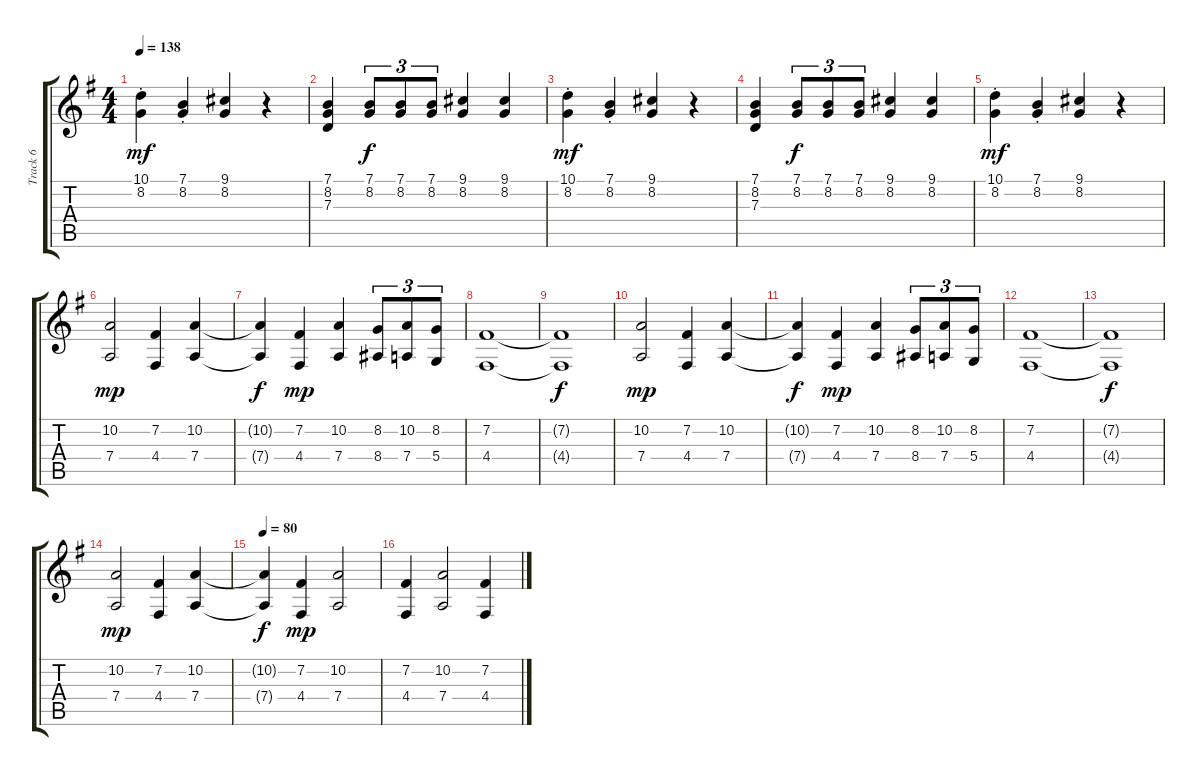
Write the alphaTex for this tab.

\track ("Track 6" "Track 6") {instrument acousticgrandpiano}
\staff {score tabs}
\tuning (E4 B3 G3 D3 A2 E2) {hide}
\ts (4 4)
\tempo 138
\clef g2
\ks g
(10.1{st} 8.2{st}).4{dy mf} (7.1{st} 8.2{st}).4 (9.1 8.2).4 r.4 |
(7.1 8.2 7.3).4 (7.1 8.2).8{tu (3 2) dy f} (7.1 8.2).8{tu (3 2)} (7.1 8.2).8{tu (3 2)} (9.1 8.2).4 (9.1 8.2).4 |
(10.1{st} 8.2{st}).4{dy mf} (7.1{st} 8.2{st}).4 (9.1 8.2).4 r.4 |
(7.1 8.2 7.3).4 (7.1 8.2).8{tu (3 2) dy f} (7.1 8.2).8{tu (3 2)} (7.1 8.2).8{tu (3 2)} (9.1 8.2).4 (9.1 8.2).4 |
(10.1{st} 8.2{st}).4{dy mf} (7.1{st} 8.2{st}).4 (9.1 8.2).4 r.4 |
(10.2 7.4).2{dy mp} (7.2 4.4).4 (10.2 7.4).4 |
(10.2{t} 7.4{t}).4{dy f} (7.2 4.4).4{dy mp} (10.2 7.4).4 (8.2 8.4).8{tu (3 2)} (10.2 7.4).8{tu (3 2)} (8.2 5.4).8{tu (3 2)} |
(7.2 4.4).1 |
(7.2{t} 4.4{t}).1{dy f} |
(10.2 7.4).2{dy mp} (7.2 4.4).4 (10.2 7.4).4 |
(10.2{t} 7.4{t}).4{dy f} (7.2 4.4).4{dy mp} (10.2 7.4).4 (8.2 8.4).8{tu (3 2)} (10.2 7.4).8{tu (3 2)} (8.2 5.4).8{tu (3 2)} |
(7.2 4.4).1 |
(7.2{t} 4.4{t}).1{dy f} |
(10.2 7.4).2{dy mp} (7.2 4.4).4 (10.2 7.4).4 |
\tempo 80
(10.2{t} 7.4{t}).4{dy f} (7.2 4.4).4{dy mp} (10.2 7.4).2 |
(7.2 4.4).4 (10.2 7.4).2 (7.2 4.4).4
